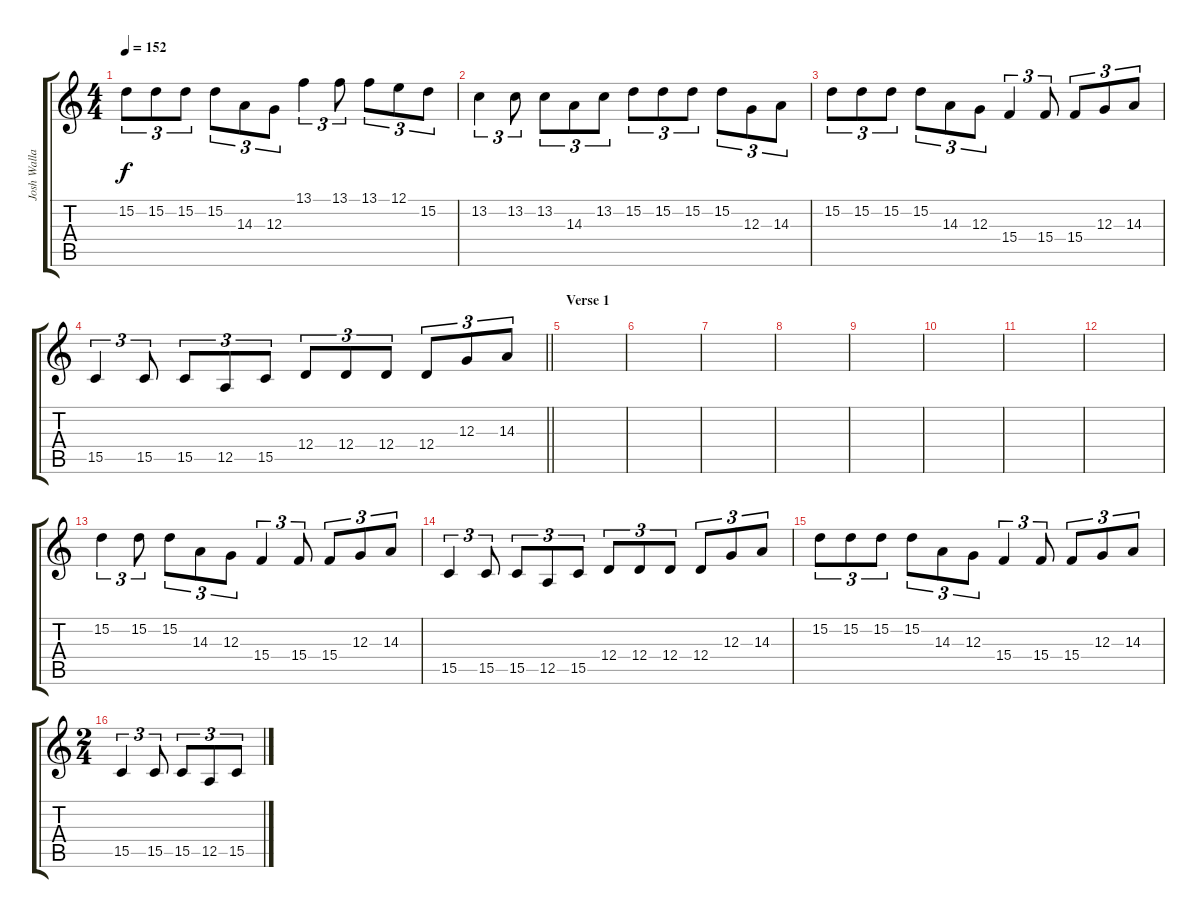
\track ("Josh Wallace (Flute)" "Josh Walla") {instrument flute}
\staff {score tabs}
\tuning (E4 B3 G3 D3 A2 E2) {hide}
\ts (4 4)
\tempo 152
\clef g2
\ks c
15.2.8{tu (3 2) dy f} 15.2.8{tu (3 2)} 15.2.8{tu (3 2)} 15.2.8{tu (3 2)} 14.3.8{tu (3 2)} 12.3.8{tu (3 2)} 13.1.4{tu (3 2)} 13.1.8{tu (3 2)} 13.1.8{tu (3 2)} 12.1.8{tu (3 2)} 15.2.8{tu (3 2)} |
13.2.4{tu (3 2)} 13.2.8{tu (3 2)} 13.2.8{tu (3 2)} 14.3.8{tu (3 2)} 13.2.8{tu (3 2)} 15.2.8{tu (3 2)} 15.2.8{tu (3 2)} 15.2.8{tu (3 2)} 15.2.8{tu (3 2)} 12.3.8{tu (3 2)} 14.3.8{tu (3 2)} |
15.2.8{tu (3 2)} 15.2.8{tu (3 2)} 15.2.8{tu (3 2)} 15.2.8{tu (3 2)} 14.3.8{tu (3 2)} 12.3.8{tu (3 2)} 15.4.4{tu (3 2)} 15.4.8{tu (3 2)} 15.4.8{tu (3 2)} 12.3.8{tu (3 2)} 14.3.8{tu (3 2)} |
\barLineRight lightlight
15.5.4{tu (3 2)} 15.5.8{tu (3 2)} 15.5.8{tu (3 2)} 12.5.8{tu (3 2)} 15.5.8{tu (3 2)} 12.4.8{tu (3 2)} 12.4.8{tu (3 2)} 12.4.8{tu (3 2)} 12.4.8{tu (3 2)} 12.3.8{tu (3 2)} 14.3.8{tu (3 2)} |
\section ("" "Verse 1")
|
|
|
|
|
|
|
|
15.2.4{tu (3 2)} 15.2.8{tu (3 2)} 15.2.8{tu (3 2)} 14.3.8{tu (3 2)} 12.3.8{tu (3 2)} 15.4.4{tu (3 2)} 15.4.8{tu (3 2)} 15.4.8{tu (3 2)} 12.3.8{tu (3 2)} 14.3.8{tu (3 2)} |
15.5.4{tu (3 2)} 15.5.8{tu (3 2)} 15.5.8{tu (3 2)} 12.5.8{tu (3 2)} 15.5.8{tu (3 2)} 12.4.8{tu (3 2)} 12.4.8{tu (3 2)} 12.4.8{tu (3 2)} 12.4.8{tu (3 2)} 12.3.8{tu (3 2)} 14.3.8{tu (3 2)} |
15.2.8{tu (3 2)} 15.2.8{tu (3 2)} 15.2.8{tu (3 2)} 15.2.8{tu (3 2)} 14.3.8{tu (3 2)} 12.3.8{tu (3 2)} 15.4.4{tu (3 2)} 15.4.8{tu (3 2)} 15.4.8{tu (3 2)} 12.3.8{tu (3 2)} 14.3.8{tu (3 2)} |
\ts (2 4)
15.5.4{tu (3 2)} 15.5.8{tu (3 2)} 15.5.8{tu (3 2)} 12.5.8{tu (3 2)} 15.5.8{tu (3 2)}
